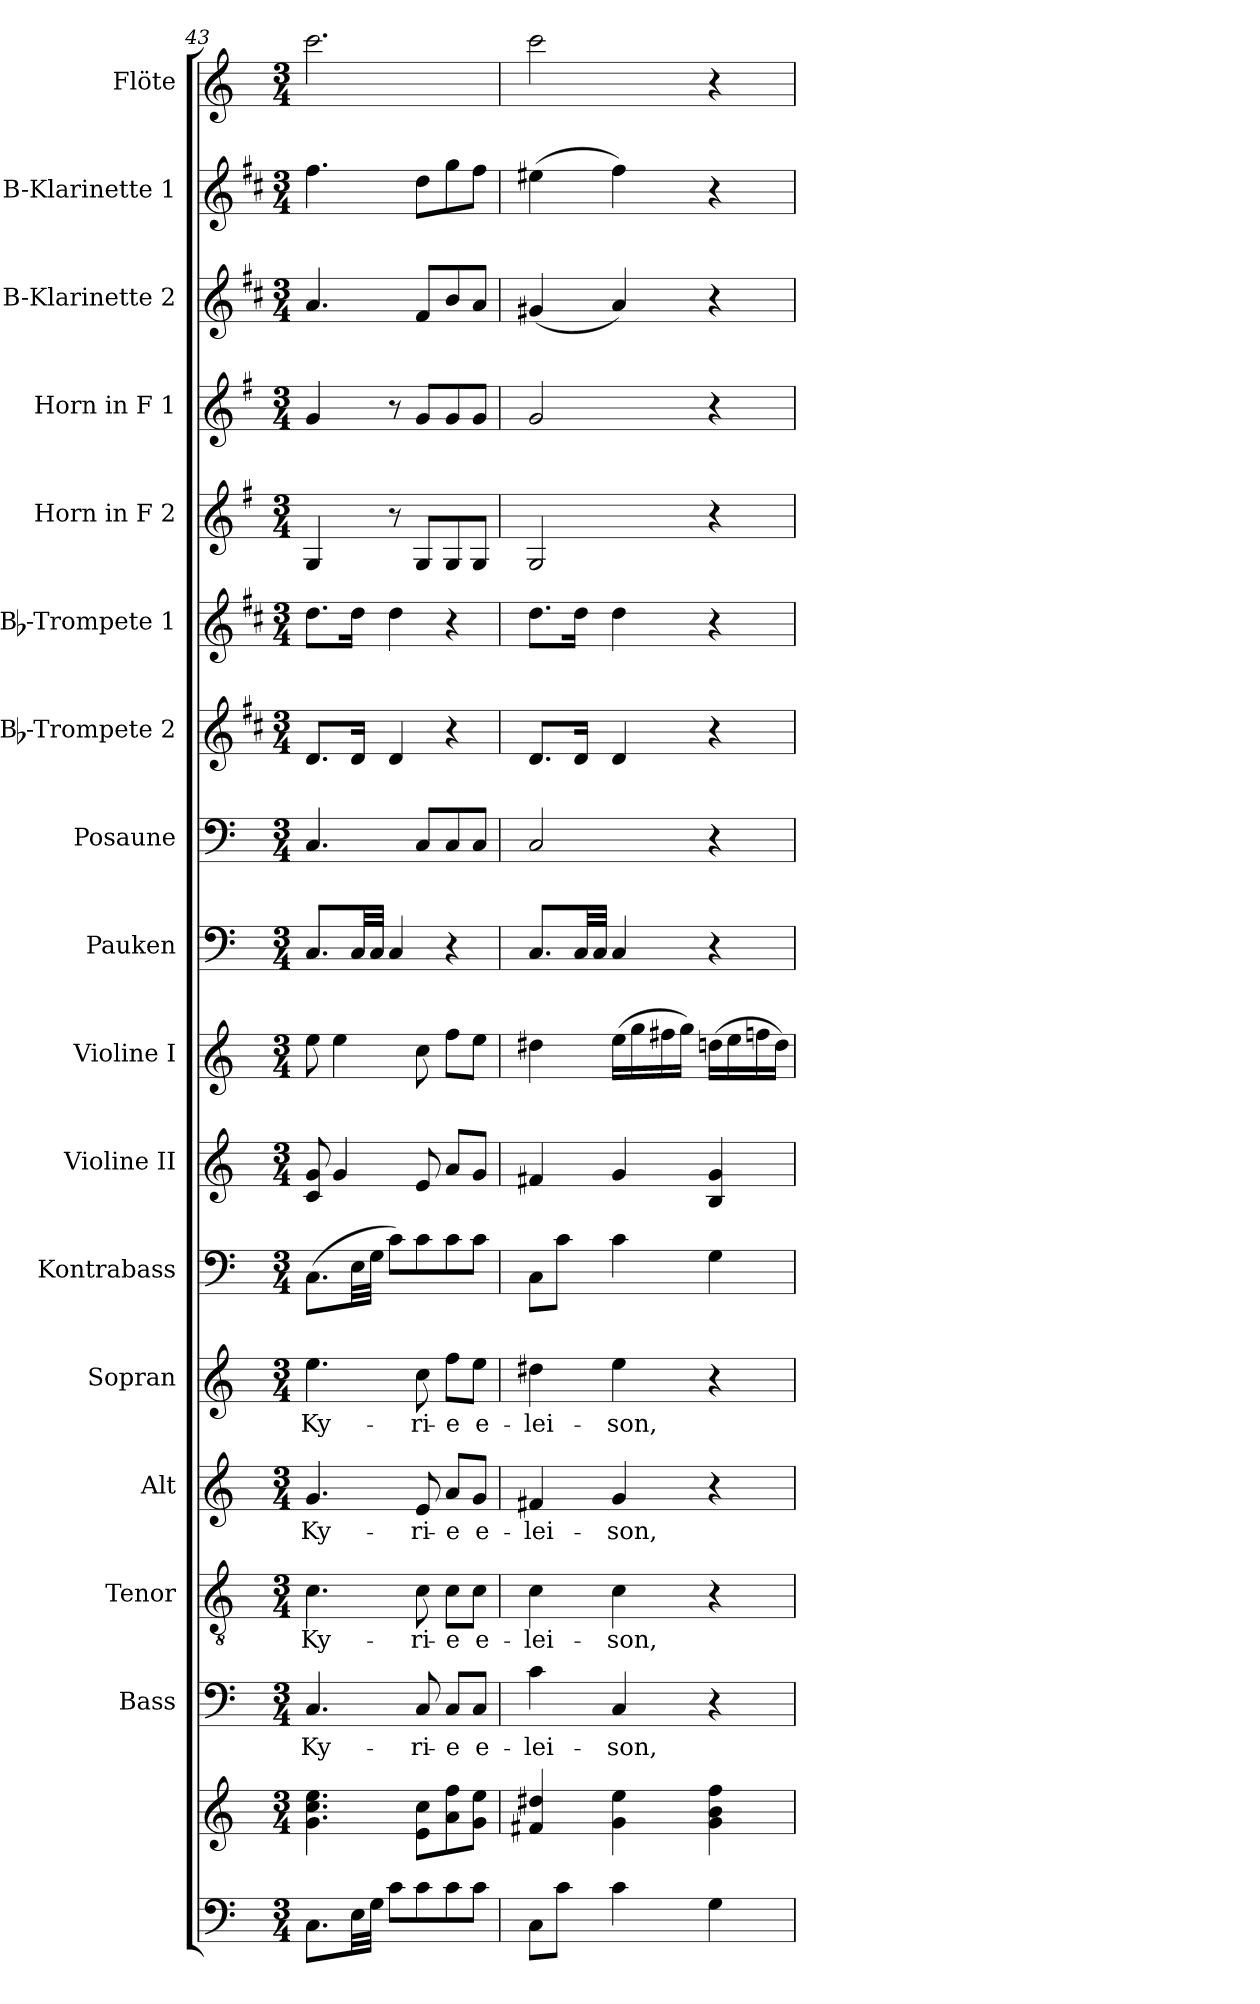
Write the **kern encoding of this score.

**kern	**kern	**kern	**text	**kern	**text	**kern	**text	**kern	**text	**kern	**kern	**kern	**kern	**kern	**kern	**kern	**kern	**kern	**kern	**kern	**kern
*part17	*part17	*part16	*part16	*part15	*part15	*part14	*part14	*part13	*part13	*part12	*part11	*part10	*part9	*part8	*part7	*part6	*part5	*part4	*part3	*part2	*part1
*staff18	*staff17	*staff16	*staff16	*staff15	*staff15	*staff14	*staff14	*staff13	*staff13	*staff12	*staff11	*staff10	*staff9	*staff8	*staff7	*staff6	*staff5	*staff4	*staff3	*staff2	*staff1
*	*	*I"Bass	*	*I"Tenor	*	*I"Alt	*	*I"Sopran	*	*I"Kontrabass	*I"Violine II	*I"Violine I	*I"Pauken	*I"Posaune	*I"Bb-Trompete 2	*I"Bb-Trompete 1	*I"Horn in F 2	*I"Horn in F 1	*I"B-Klarinette 2	*I"B-Klarinette 1	*I"Flöte
*	*	*I'B.	*	*I'T.	*	*I'A.	*	*I'S.	*	*I'Kb.	*I'Vl. II	*I'Vl. I	*I'Pk.	*I'Pos.	*I'Bb Trp. 2	*I'Bb Trp. 1	*I'Hrn. 2	*I'Hrn. 1	*I'B Kl. 2	*I'B Kl. 1	*I'Fl.
*clefF4	*clefG2	*clefF4	*	*clefGv2	*	*clefG2	*	*clefG2	*	*clefF4	*clefG2	*clefG2	*clefF4	*clefF4	*clefG2	*clefG2	*clefG2	*clefG2	*clefG2	*clefG2	*clefG2
*	*	*	*	*	*	*	*	*	*	*ITrd7c12	*	*	*	*	*ITrd1c2	*ITrd1c2	*ITrd4c7	*ITrd4c7	*ITrd1c2	*ITrd1c2	*
*k[]	*k[]	*k[]	*	*k[]	*	*k[]	*	*k[]	*	*k[]	*k[]	*k[]	*k[]	*k[]	*k[]	*k[]	*k[]	*k[]	*k[]	*k[]	*k[]
*C:	*C:	*C:	*	*C:	*	*C:	*	*C:	*	*C:	*C:	*C:	*C:	*C:	*C:	*C:	*C:	*C:	*C:	*C:	*C:
*M3/4	*M3/4	*M3/4	*	*M3/4	*	*M3/4	*	*M3/4	*	*M3/4	*M3/4	*M3/4	*M3/4	*M3/4	*M3/4	*M3/4	*M3/4	*M3/4	*M3/4	*M3/4	*M3/4
=43	=43	=43	=43	=43	=43	=43	=43	=43	=43	=43	=43	=43	=43	=43	=43	=43	=43	=43	=43	=43	=43
!	!	!	!LO:LY:b	!	!LO:LY:b	!	!LO:LY:b	!	!LO:LY:b	!	!	!	!	!	!	!	!	!	!	!	!
8.C\L	4.g\ 4.cc\ 4.ee\	4.C/	Ky-	4.c\	Ky-	4.g/	Ky-	4.ee\	Ky-	(>8.CC\L	8c/ 8g/	8ee\	8.C/L	4.C/	8.c/L	8.cc\L	4C/	4c/	4.g/	4.ee\	2.ccc\
.	.	.	.	.	.	.	.	.	.	.	4g/	4ee\	.	.	.	.	.	.	.	.	.
32E\LL	.	.	.	.	.	.	.	.	.	32EE\LL	.	.	32C/LL	.	16c/Jk	16cc\Jk	.	.	.	.	.
32G\JJJ	.	.	.	.	.	.	.	.	.	32GG\JJJ	.	.	32C/JJJ	.	.	.	.	.	.	.	.
8c\L	.	.	.	.	.	.	.	.	.	8C\L)	.	.	4C/	.	4c/	4cc\	8r	8r	.	.	.
!	!	!	!LO:LY:b	!	!LO:LY:b	!	!LO:LY:b	!	!LO:LY:b	!	!	!	!	!	!	!	!	!	!	!	!
8c\	8e\ 8cc\L	8C/	-ri-	8c\	-ri-	8e/	-ri-	8cc\	-ri-	8C\	8e/	8cc\	.	8C/L	.	.	8C/L	8c/L	8e/L	8cc\L	.
!	!	!	!LO:LY:b	!	!LO:LY:b	!	!LO:LY:b	!	!LO:LY:b	!	!	!	!	!	!	!	!	!	!	!	!
8c\	8a\ 8ff\	8C/L	-e	8c\L	-e	8a/L	-e	8ff\L	-e	8C\	8a/L	8ff\L	4r	8C/	4r	4r	8C/	8c/	8a/	8ff\	.
!	!	!	!LO:LY:b	!	!LO:LY:b	!	!LO:LY:b	!	!LO:LY:b	!	!	!	!	!	!	!	!	!	!	!	!
8c\J	8g\ 8ee\J	8C/J	e-	8c\J	e-	8g/J	e-	8ee\J	e-	8C\J	8g/J	8ee\J	.	8C/J	.	.	8C/J	8c/J	8g/J	8ee\J	.
=44	=44	=44	=44	=44	=44	=44	=44	=44	=44	=44	=44	=44	=44	=44	=44	=44	=44	=44	=44	=44	=44
!	!	!	!LO:LY:b	!	!LO:LY:b	!	!LO:LY:b	!	!LO:LY:b	!	!	!	!	!	!	!	!	!	!	!	!
8C\L	4f#X/ 4dd#X/	4c\	-lei-	4c\	-lei-	4f#X/	-lei-	4dd#X\	-lei-	8CC\L	4f#X/	4dd#X\	8.C/L	2C/	8.c/L	8.cc\L	2C/	2c/	(<4f#X/	(>4dd#X\	2ccc\
8c\J	.	.	.	.	.	.	.	.	.	8C\J	.	.	.	.	.	.	.	.	.	.	.
.	.	.	.	.	.	.	.	.	.	.	.	.	32C/LL	.	16c/Jk	16cc\Jk	.	.	.	.	.
.	.	.	.	.	.	.	.	.	.	.	.	.	32C/JJJ	.	.	.	.	.	.	.	.
!	!	!	!LO:LY:b	!	!LO:LY:b	!	!LO:LY:b	!	!LO:LY:b	!	!	!	!	!	!	!	!	!	!	!	!
4c\	4g\ 4ee\	4C/	-son,	4c\	-son,	4g/	-son,	4ee\	-son,	4C\	4g/	(>16ee\LL	4C/	.	4c/	4cc\	.	.	4g/)	4ee\)	.
.	.	.	.	.	.	.	.	.	.	.	.	16gg\	.	.	.	.	.	.	.	.	.
.	.	.	.	.	.	.	.	.	.	.	.	16ff#X\	.	.	.	.	.	.	.	.	.
.	.	.	.	.	.	.	.	.	.	.	.	16gg\JJ)	.	.	.	.	.	.	.	.	.
4G\	4g\ 4b\ 4ff\	4r	.	4r	.	4r	.	4r	.	4GG\	4B/ 4g/	(>16ddn\LL	4r	4r	4r	4r	4r	4r	4r	4r	4r
.	.	.	.	.	.	.	.	.	.	.	.	16ee\	.	.	.	.	.	.	.	.	.
.	.	.	.	.	.	.	.	.	.	.	.	16ffn\	.	.	.	.	.	.	.	.	.
.	.	.	.	.	.	.	.	.	.	.	.	16dd\JJ)	.	.	.	.	.	.	.	.	.
=	=	=	=	=	=	=	=	=	=	=	=	=	=	=	=	=	=	=	=	=	=
*-	*-	*-	*-	*-	*-	*-	*-	*-	*-	*-	*-	*-	*-	*-	*-	*-	*-	*-	*-	*-	*-
